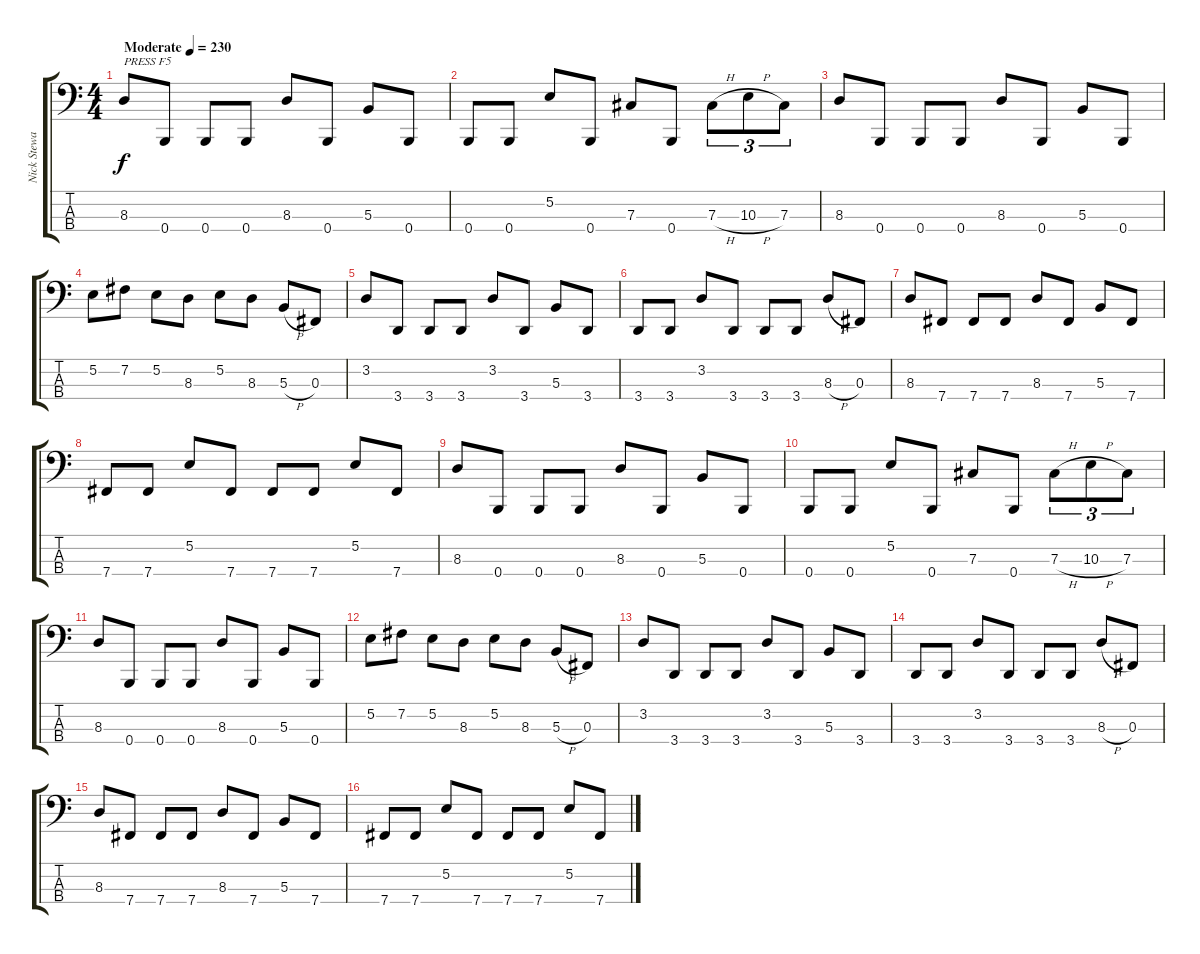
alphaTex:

\track ("Nick Stewart" "Nick Stewa") {instrument electricbassfinger}
\staff {score tabs}
\tuning (E2 B1 Gb1 B0) {hide}
\ts (4 4)
\tempo (230 "Moderate")
\clef f4
\ks c
8.3.8{txt "PRESS F5" dy f instrument electricbassfinger} 0.4.8 0.4.8 0.4.8 8.3.8 0.4.8 5.3.8 0.4.8 |
0.4.8 0.4.8 5.2.8 0.4.8 7.3.8 0.4.8 7.3{h}.8{tu (3 2)} 10.3{h}.8{tu (3 2)} 7.3.8{tu (3 2)} |
8.3.8 0.4.8 0.4.8 0.4.8 8.3.8 0.4.8 5.3.8 0.4.8 |
5.2.8 7.2.8 5.2.8 8.3.8 5.2.8 8.3.8 5.3{h}.8 0.3.8 |
3.2.8 3.4.8 3.4.8 3.4.8 3.2.8 3.4.8 5.3.8 3.4.8 |
3.4.8 3.4.8 3.2.8 3.4.8 3.4.8 3.4.8 8.3{h}.8 0.3.8 |
8.3.8 7.4.8 7.4.8 7.4.8 8.3.8 7.4.8 5.3.8 7.4.8 |
7.4.8 7.4.8 5.2.8 7.4.8 7.4.8 7.4.8 5.2.8 7.4.8 |
8.3.8 0.4.8 0.4.8 0.4.8 8.3.8 0.4.8 5.3.8 0.4.8 |
0.4.8 0.4.8 5.2.8 0.4.8 7.3.8 0.4.8 7.3{h}.8{tu (3 2)} 10.3{h}.8{tu (3 2)} 7.3.8{tu (3 2)} |
8.3.8 0.4.8 0.4.8 0.4.8 8.3.8 0.4.8 5.3.8 0.4.8 |
5.2.8 7.2.8 5.2.8 8.3.8 5.2.8 8.3.8 5.3{h}.8 0.3.8 |
3.2.8 3.4.8 3.4.8 3.4.8 3.2.8 3.4.8 5.3.8 3.4.8 |
3.4.8 3.4.8 3.2.8 3.4.8 3.4.8 3.4.8 8.3{h}.8 0.3.8 |
8.3.8 7.4.8 7.4.8 7.4.8 8.3.8 7.4.8 5.3.8 7.4.8 |
7.4.8 7.4.8 5.2.8 7.4.8 7.4.8 7.4.8 5.2.8 7.4.8
